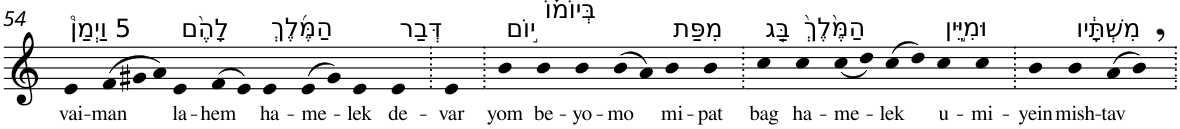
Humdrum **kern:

**kern	**text
*part1	*part1
*staff1	*staff1
*I"Piano	*
*I'Pno	*
!!LO:PB:g=z
*clefG2	*
*k[]	*
=54	=54
!LO:TX:a:t=5 וַיְמַן֩	!
!	!LO:LY:b
4e	vai-
*Xtuplet	*
!	!LO:LY:b
(>12f	-man
12g#X	.
12a)	.
!LO:TX:a:t=לָהֶ֨ם	!
!	!LO:LY:b
4e	la-
!	!LO:LY:b
(>8f	-hem
8e)	.
!LO:TX:a:t=הַמֶּ֜לֶךְ	!
!	!LO:LY:b
4e	ha-
!	!LO:LY:b
(>8e	-me-
8g#)	.
!	!LO:LY:b
4e	-lek
!LO:TX:a:t=דְּבַר	!
!	!LO:LY:b
4e	de-
=55.	=55.
!	!LO:LY:b
4e	-var
=56.	=56.
!LO:TX:a:t=י֣וֹם	!
!	!LO:LY:b
4b	yom
!LO:TX:a:t=בְּיוֹמ֗וֹ	!
!	!LO:LY:b
4b	be-
!	!LO:LY:b
4b	-yo-
!	!LO:LY:b
(>8b	-mo
8a)	.
!LO:TX:a:t=מִפַּת	!
!	!LO:LY:b
4b	mi-
!	!LO:LY:b
4b	-pat
=57.	=57.
!LO:TX:a:t=בַּ֤ג	!
!	!LO:LY:b
4cc	bag
!LO:TX:a:t=הַמֶּ֙לֶךְ֙	!
!	!LO:LY:b
4cc	ha-
!	!LO:LY:b
(<8cc	-me-
8dd)	.
!	!LO:LY:b
(>8cc	-lek
8dd)	.
!LO:TX:a:t=וּמִיֵּ֣ין	!
!	!LO:LY:b
4cc	u-
!	!LO:LY:b
4cc	-mi-
=58.	=58.
!	!LO:LY:b
4b	-yein
!LO:TX:a:t=מִשְׁתָּ֔יו	!
!	!LO:LY:b
4b	mish-
!	!LO:LY:b
(>8a	-tav
8b,)	.
=.	=.
*-	*-
